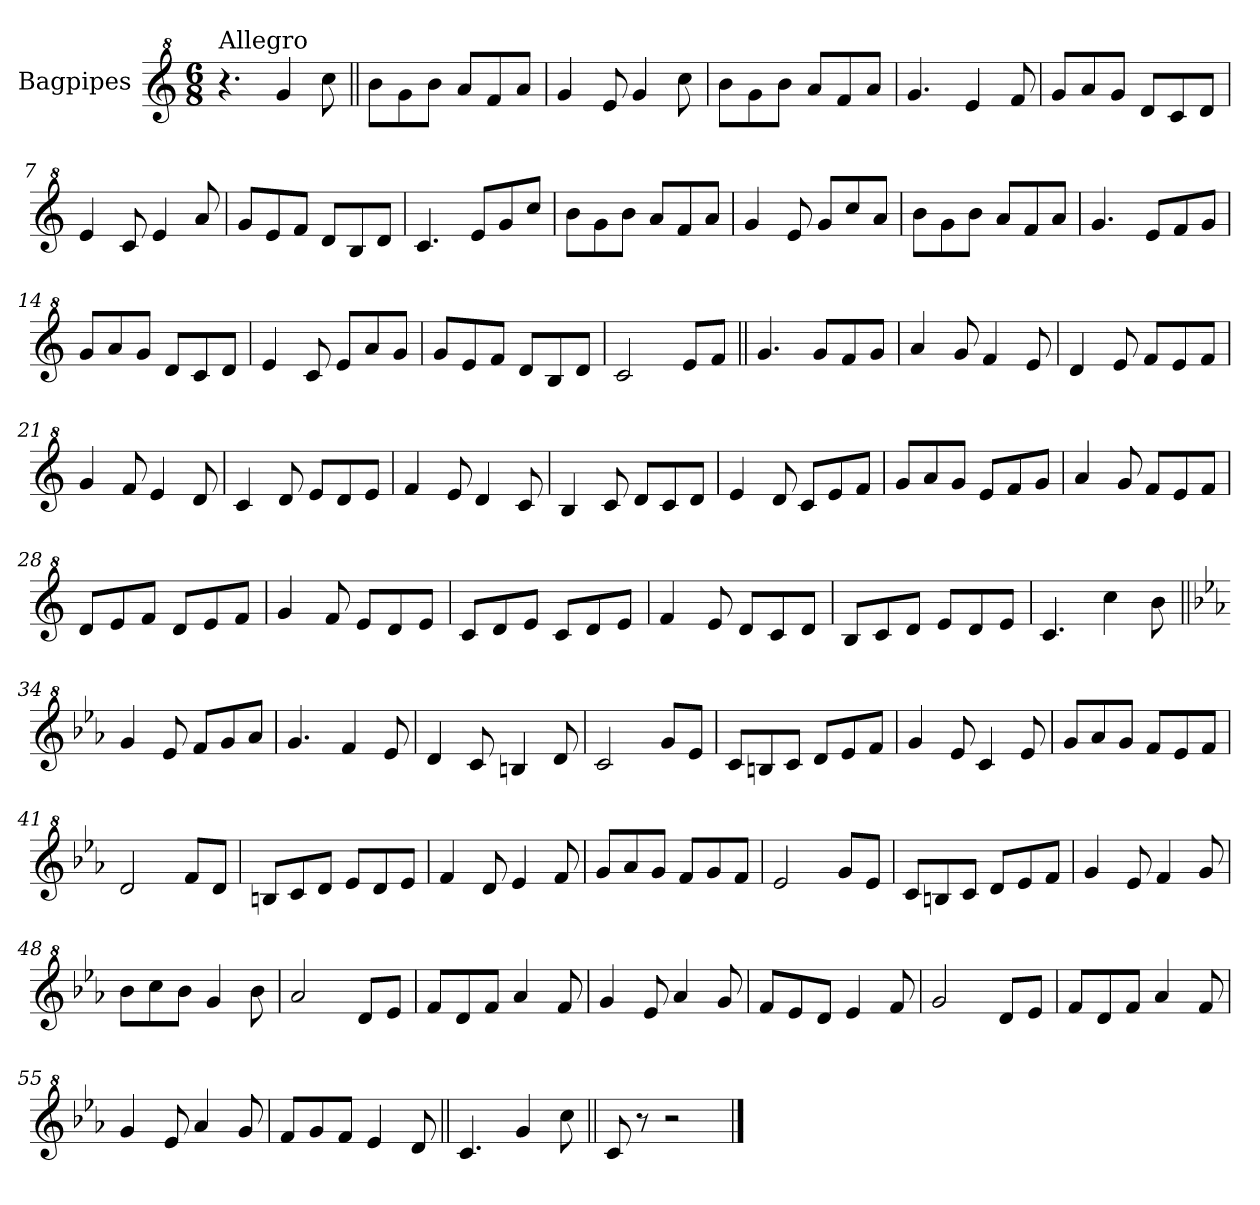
**kern
*part1
*staff1
*I"Bagpipes
*I'Bag
*clefG^2
*k[]
*C:
*M6/8
=1
!LO:TX:a:t=Allegro
4.r
4gg/
8ccc\
=2||
8bb\L
8gg\
8bb\J
8aa/L
8ff/
8aa/J
=3
4gg/
8ee/
4gg/
8ccc\
=4
8bb\L
8gg\
8bb\J
8aa/L
8ff/
8aa/J
=5
4.gg/
4ee/
8ff/
=6
8gg/L
8aa/
8gg/J
8dd/L
8cc/
8dd/J
=7
4ee/
8cc/
4ee/
8aa/
=8
8gg/L
8ee/
8ff/J
8dd/L
8b/
8dd/J
!!LO:LB:g=z
=9
4.cc/
8ee/L
8gg/
8ccc/J
=10
8bb\L
8gg\
8bb\J
8aa/L
8ff/
8aa/J
=11
4gg/
8ee/
8gg/L
8ccc/
8aa/J
=12
8bb\L
8gg\
8bb\J
8aa/L
8ff/
8aa/J
=13
4.gg/
8ee/L
8ff/
8gg/J
=14
8gg/L
8aa/
8gg/J
8dd/L
8cc/
8dd/J
=15
4ee/
8cc/
8ee/L
8aa/
8gg/J
=16
8gg/L
8ee/
8ff/J
8dd/L
8b/
8dd/J
!!LO:LB:g=z
=17
2cc/
8ee/L
8ff/J
=18||
4.gg/
8gg/L
8ff/
8gg/J
=19
4aa/
8gg/
4ff/
8ee/
=20
4dd/
8ee/
8ff/L
8ee/
8ff/J
=21
4gg/
8ff/
4ee/
8dd/
=22
4cc/
8dd/
8ee/L
8dd/
8ee/J
=23
4ff/
8ee/
4dd/
8cc/
=24
4b/
8cc/
8dd/L
8cc/
8dd/J
!!LO:LB:g=z
=25
4ee/
8dd/
8cc/L
8ee/
8ff/J
=26
8gg/L
8aa/
8gg/J
8ee/L
8ff/
8gg/J
=27
4aa/
8gg/
8ff/L
8ee/
8ff/J
=28
8dd/L
8ee/
8ff/J
8dd/L
8ee/
8ff/J
=29
4gg/
8ff/
8ee/L
8dd/
8ee/J
=30
8cc/L
8dd/
8ee/J
8cc/L
8dd/
8ee/J
=31
4ff/
8ee/
8dd/L
8cc/
8dd/J
!!LO:LB:g=z
=32
8b/L
8cc/
8dd/J
8ee/L
8dd/
8ee/J
=33
4.cc/
4ccc\
8bb\
=34||
*k[b-e-a-]
*E-:
4gg/
8ee-/
8ff/L
8gg/
8aa-/J
=35
4.gg/
4ff/
8ee-/
=36
4dd/
8cc/
4bn/
8dd/
=37
2cc/
8gg/L
8ee-/J
=38
8cc/L
8bn/
8cc/J
8dd/L
8ee-/
8ff/J
=39
4gg/
8ee-/
4cc/
8ee-/
!!LO:LB:g=z
=40
8gg/L
8aa-/
8gg/J
8ff/L
8ee-/
8ff/J
=41
2dd/
8ff/L
8dd/J
=42
8bn/L
8cc/
8dd/J
8ee-/L
8dd/
8ee-/J
=43
4ff/
8dd/
4ee-/
8ff/
=44
8gg/L
8aa-/
8gg/J
8ff/L
8gg/
8ff/J
=45
2ee-/
8gg/L
8ee-/J
=46
8cc/L
8bn/
8cc/J
8dd/L
8ee-/
8ff/J
=47
4gg/
8ee-/
4ff/
8gg/
!!LO:LB:g=z
=48
8bb-\L
8ccc\
8bb-\J
4gg/
8bb-\
=49
2aa-/
8dd/L
8ee-/J
=50
8ff/L
8dd/
8ff/J
4aa-/
8ff/
=51
4gg/
8ee-/
4aa-/
8gg/
=52
8ff/L
8ee-/
8dd/J
4ee-/
8ff/
=53
2gg/
8dd/L
8ee-/J
=54
8ff/L
8dd/
8ff/J
4aa-/
8ff/
=55
4gg/
8ee-/
4aa-/
8gg/
!!LO:LB:g=z
=56
8ff/L
8gg/
8ff/J
4ee-/
8dd/
=57||
4.cc/
4gg/
8ccc\
=58||
8cc/
8r
2r
==
*-
